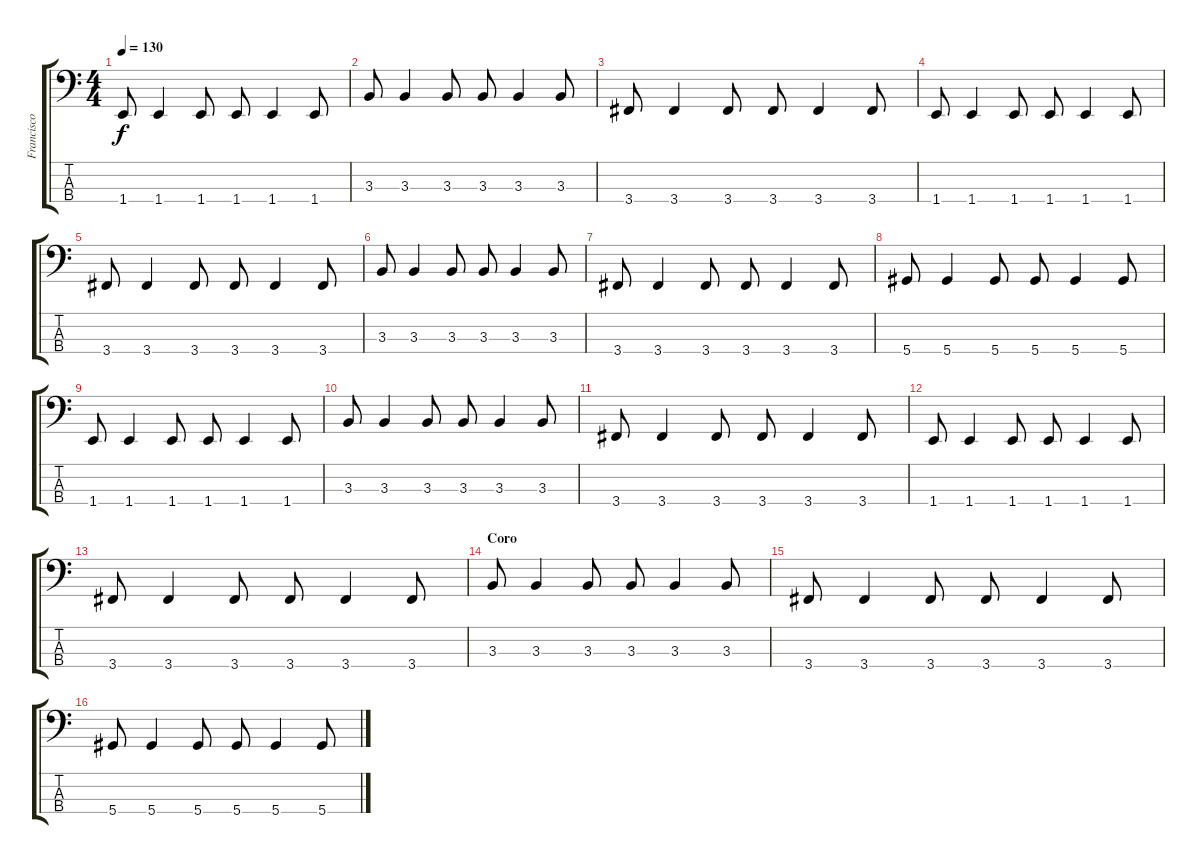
\track ("Francisco" "Francisco") {instrument electricbassfinger}
\staff {score tabs}
\tuning (Gb2 Db2 Ab1 Eb1) {hide}
\ts (4 4)
\tempo 130
\clef f4
\ks c
1.4.8{dy f} 1.4.4 1.4.8 1.4.8 1.4.4 1.4.8 |
3.3.8 3.3.4 3.3.8 3.3.8 3.3.4 3.3.8 |
3.4.8 3.4.4 3.4.8 3.4.8 3.4.4 3.4.8 |
1.4.8 1.4.4 1.4.8 1.4.8 1.4.4 1.4.8 |
3.4.8 3.4.4 3.4.8 3.4.8 3.4.4 3.4.8 |
3.3.8 3.3.4 3.3.8 3.3.8 3.3.4 3.3.8 |
3.4.8 3.4.4 3.4.8 3.4.8 3.4.4 3.4.8 |
5.4.8 5.4.4 5.4.8 5.4.8 5.4.4 5.4.8 |
1.4.8 1.4.4 1.4.8 1.4.8 1.4.4 1.4.8 |
3.3.8 3.3.4 3.3.8 3.3.8 3.3.4 3.3.8 |
3.4.8 3.4.4 3.4.8 3.4.8 3.4.4 3.4.8 |
1.4.8 1.4.4 1.4.8 1.4.8 1.4.4 1.4.8 |
3.4.8 3.4.4 3.4.8 3.4.8 3.4.4 3.4.8 |
\section ("" "Coro")
3.3.8 3.3.4 3.3.8 3.3.8 3.3.4 3.3.8 |
3.4.8 3.4.4 3.4.8 3.4.8 3.4.4 3.4.8 |
5.4.8 5.4.4 5.4.8 5.4.8 5.4.4 5.4.8
